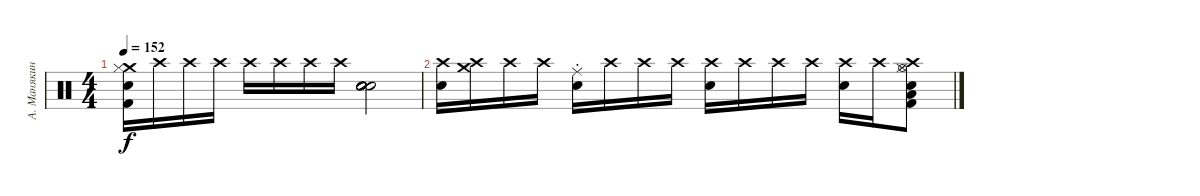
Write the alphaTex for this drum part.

\track ("А. Манякин" "А. Манякин") {instrument percussion}
\staff {score}
\articulation defaults
\ts (4 4)
\tempo 152
\clef neutral
\ks c
("Crash medium (hit)" "Snare (hit) 2" "Hi-Hat (closed)" "Kick (hit) 2").16{dy f} "Crash high (hit)".16 "Crash high (hit)".16 "Crash high (hit)".16 "Crash high (hit)".16 "Crash high (hit)".16 "Crash high (hit)".16 "Crash high (hit)".16 ("Snare (hit) 2" "Electric Snare (hit)" "Snare (hit) 2" "Electric Snare (hit)" "Snare (hit) 2" "Electric Snare (hit)").2 |
("Crash high (hit)" "Snare (hit) 2").16 ("Crash high (hit)" "Crash medium (hit)").16 "Crash high (hit)".16 "Crash high (hit)".16 ("Ride (choke)" "Snare (hit) 2").16 "Crash high (hit)".16 "Crash high (hit)".16 "Crash high (hit)".16 ("Crash high (hit)" "Snare (hit) 2").16 "Crash high (hit)".16 "Crash high (hit)".16 "Crash high (hit)".16 ("Crash high (hit)" "Snare (hit) 2").16 "Crash high (hit)".16 ("Snare (hit) 2" "Crash high (hit)" "Kick (hit) 2" "Hi-Hat (open)" "Hi-Hat (closed)" "Low Tom (hit)").8
